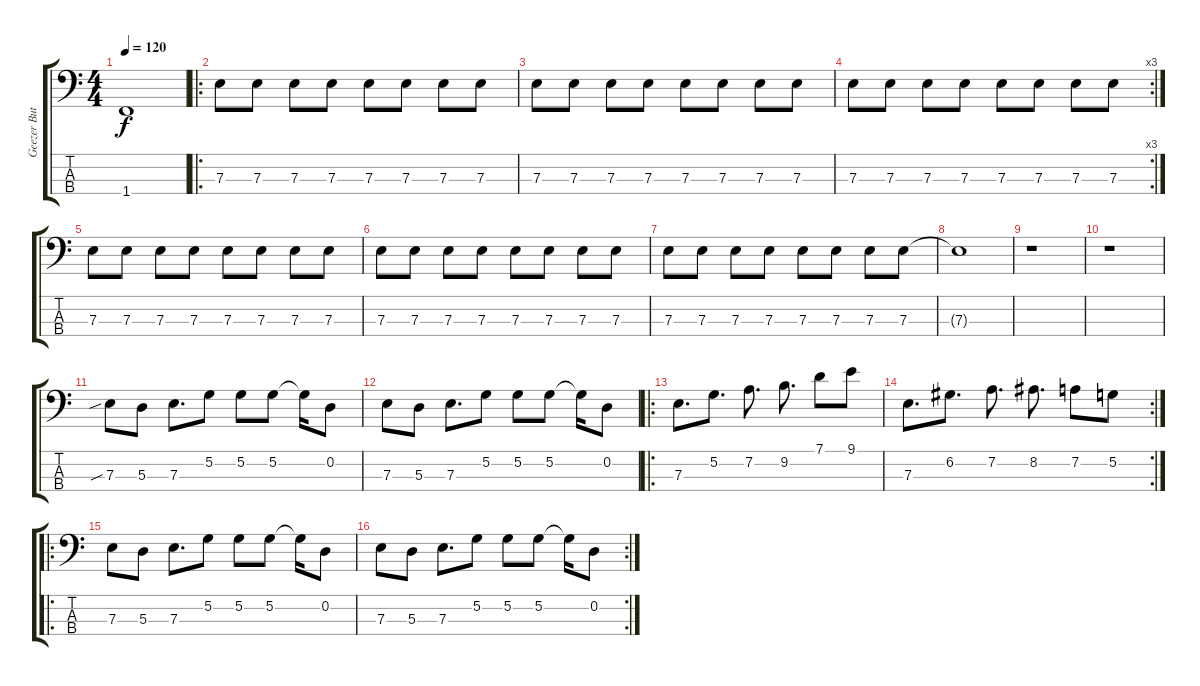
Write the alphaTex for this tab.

\track ("Geezer Butler" "Geezer But") {instrument electricbassfinger}
\staff {score tabs}
\tuning (G2 D2 A1 E1) {hide}
\ts (4 4)
\tempo 120
\clef f4
\ks c
1.4.1{dy f} |
\ro
7.3.8 7.3.8 7.3.8 7.3.8 7.3.8 7.3.8 7.3.8 7.3.8 |
7.3.8 7.3.8 7.3.8 7.3.8 7.3.8 7.3.8 7.3.8 7.3.8 |
\rc 3
7.3.8 7.3.8 7.3.8 7.3.8 7.3.8 7.3.8 7.3.8 7.3.8 |
7.3.8 7.3.8 7.3.8 7.3.8 7.3.8 7.3.8 7.3.8 7.3.8 |
7.3.8 7.3.8 7.3.8 7.3.8 7.3.8 7.3.8 7.3.8 7.3.8 |
7.3.8 7.3.8 7.3.8 7.3.8 7.3.8 7.3.8 7.3.8 7.3.8 |
7.3{t}.1 |
r.1 |
r.1 |
7.3{sib}.8 5.3.8 7.3.8{d} 5.2.8 5.2.8 5.2.8 5.2{t}.16 0.2.8 |
7.3.8 5.3.8 7.3.8{d} 5.2.8 5.2.8 5.2.8 5.2{t}.16 0.2.8 |
\ro
7.3.8{d} 5.2.8{d} 7.2.8{d} 9.2.8{d} 7.1.8 9.1.8 |
\rc 2
7.3.8{d} 6.2.8{d} 7.2.8{d} 8.2.8{d} 7.2.8 5.2.8 |
\ro
7.3.8 5.3.8 7.3.8{d} 5.2.8 5.2.8 5.2.8 5.2{t}.16 0.2.8 |
\rc 2
7.3.8 5.3.8 7.3.8{d} 5.2.8 5.2.8 5.2.8 5.2{t}.16 0.2.8
